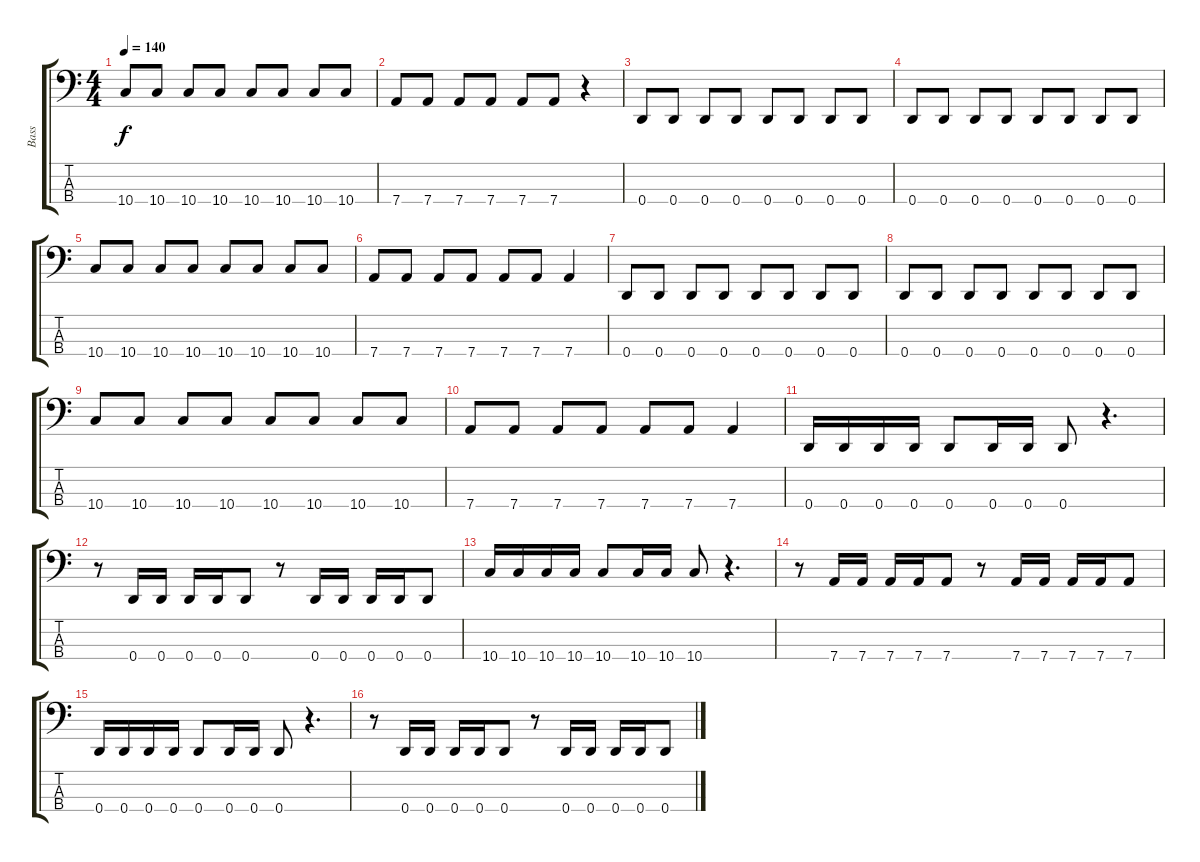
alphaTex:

\track ("Bass" "Bass") {instrument electricbasspick}
\staff {score tabs}
\tuning (G2 D2 A1 D1) {hide}
\ts (4 4)
\tempo 140
\clef f4
\ks c
10.4.8{dy f} 10.4.8 10.4.8 10.4.8 10.4.8 10.4.8 10.4.8 10.4.8 |
7.4.8 7.4.8 7.4.8 7.4.8 7.4.8 7.4.8 r.4 |
0.4.8 0.4.8 0.4.8 0.4.8 0.4.8 0.4.8 0.4.8 0.4.8 |
0.4.8 0.4.8 0.4.8 0.4.8 0.4.8 0.4.8 0.4.8 0.4.8 |
10.4.8 10.4.8 10.4.8 10.4.8 10.4.8 10.4.8 10.4.8 10.4.8 |
7.4.8 7.4.8 7.4.8 7.4.8 7.4.8 7.4.8 7.4.4 |
0.4.8 0.4.8 0.4.8 0.4.8 0.4.8 0.4.8 0.4.8 0.4.8 |
0.4.8 0.4.8 0.4.8 0.4.8 0.4.8 0.4.8 0.4.8 0.4.8 |
10.4.8 10.4.8 10.4.8 10.4.8 10.4.8 10.4.8 10.4.8 10.4.8 |
7.4.8 7.4.8 7.4.8 7.4.8 7.4.8 7.4.8 7.4.4 |
0.4.16 0.4.16 0.4.16 0.4.16 0.4.8 0.4.16 0.4.16 0.4.8 r.4{d} |
r.8 0.4.16 0.4.16 0.4.16 0.4.16 0.4.8 r.8 0.4.16 0.4.16 0.4.16 0.4.16 0.4.8 |
10.4.16 10.4.16 10.4.16 10.4.16 10.4.8 10.4.16 10.4.16 10.4.8 r.4{d} |
r.8 7.4.16 7.4.16 7.4.16 7.4.16 7.4.8 r.8 7.4.16 7.4.16 7.4.16 7.4.16 7.4.8 |
0.4.16 0.4.16 0.4.16 0.4.16 0.4.8 0.4.16 0.4.16 0.4.8 r.4{d} |
r.8 0.4.16 0.4.16 0.4.16 0.4.16 0.4.8 r.8 0.4.16 0.4.16 0.4.16 0.4.16 0.4.8
